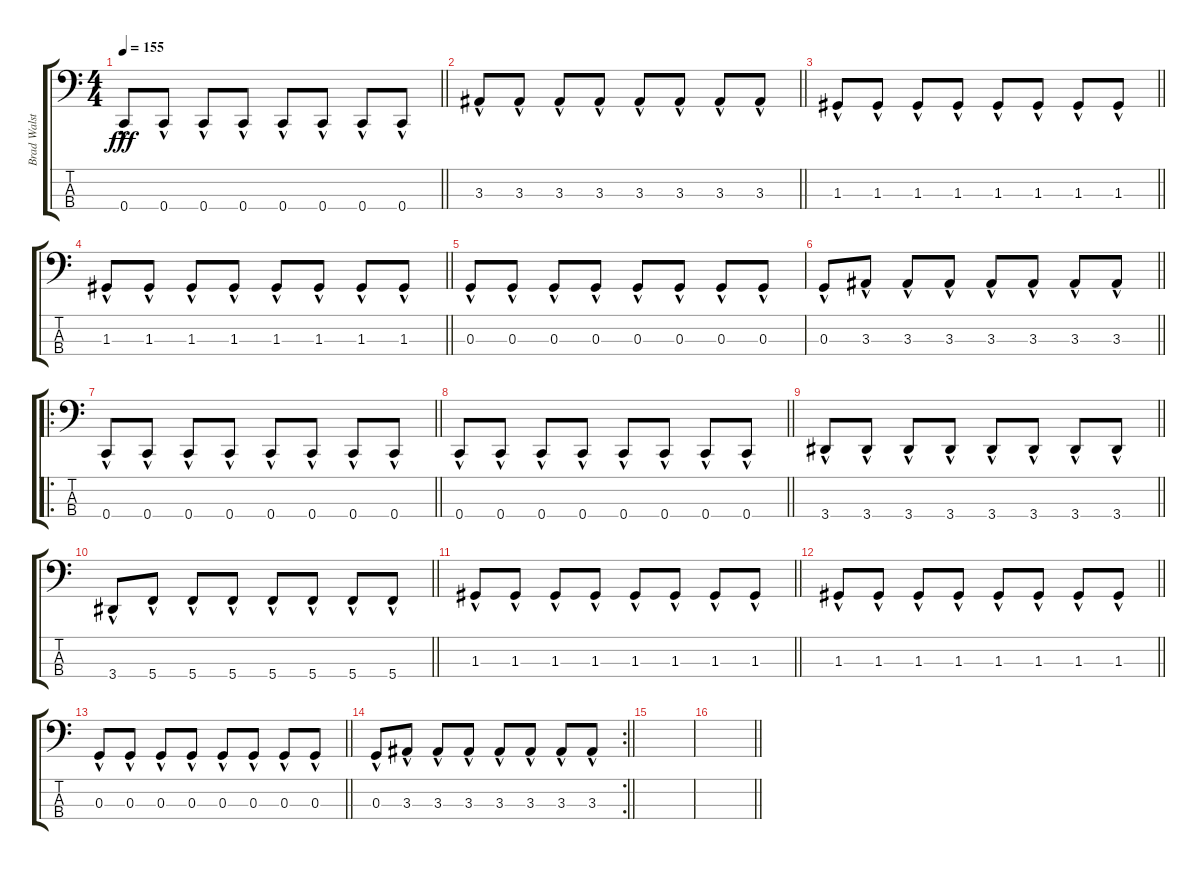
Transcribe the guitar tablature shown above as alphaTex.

\track ("Brad Walst" "Brad Walst") {instrument electricbassfinger}
\staff {score tabs}
\tuning (F2 C2 G1 C1) {hide}
\ts (4 4)
\tempo 155
\clef f4
\barLineRight lightlight
\ks c
0.4{hac}.8{dy fff} 0.4{hac}.8 0.4{hac}.8 0.4{hac}.8 0.4{hac}.8 0.4{hac}.8 0.4{hac}.8 0.4{hac}.8 |
\barLineRight lightlight
3.3{hac}.8 3.3{hac}.8 3.3{hac}.8 3.3{hac}.8 3.3{hac}.8 3.3{hac}.8 3.3{hac}.8 3.3{hac}.8 |
\barLineRight lightlight
1.3{hac}.8 1.3{hac}.8 1.3{hac}.8 1.3{hac}.8 1.3{hac}.8 1.3{hac}.8 1.3{hac}.8 1.3{hac}.8 |
\barLineRight lightlight
1.3{hac}.8 1.3{hac}.8 1.3{hac}.8 1.3{hac}.8 1.3{hac}.8 1.3{hac}.8 1.3{hac}.8 1.3{hac}.8 |
0.3{hac}.8 0.3{hac}.8 0.3{hac}.8 0.3{hac}.8 0.3{hac}.8 0.3{hac}.8 0.3{hac}.8 0.3{hac}.8 |
\barLineRight lightlight
0.3{hac}.8 3.3{hac}.8 3.3{hac}.8 3.3{hac}.8 3.3{hac}.8 3.3{hac}.8 3.3{hac}.8 3.3{hac}.8 |
\ro
\section ("" "")
\barLineRight lightlight
0.4{hac}.8 0.4{hac}.8 0.4{hac}.8 0.4{hac}.8 0.4{hac}.8 0.4{hac}.8 0.4{hac}.8 0.4{hac}.8 |
\barLineRight lightlight
0.4{hac}.8 0.4{hac}.8 0.4{hac}.8 0.4{hac}.8 0.4{hac}.8 0.4{hac}.8 0.4{hac}.8 0.4{hac}.8 |
\barLineRight lightlight
3.4{hac}.8 3.4{hac}.8 3.4{hac}.8 3.4{hac}.8 3.4{hac}.8 3.4{hac}.8 3.4{hac}.8 3.4{hac}.8 |
\barLineRight lightlight
3.4{hac}.8 5.4{hac}.8 5.4{hac}.8 5.4{hac}.8 5.4{hac}.8 5.4{hac}.8 5.4{hac}.8 5.4{hac}.8 |
\barLineRight lightlight
1.3{hac}.8 1.3{hac}.8 1.3{hac}.8 1.3{hac}.8 1.3{hac}.8 1.3{hac}.8 1.3{hac}.8 1.3{hac}.8 |
\barLineRight lightlight
1.3{hac}.8 1.3{hac}.8 1.3{hac}.8 1.3{hac}.8 1.3{hac}.8 1.3{hac}.8 1.3{hac}.8 1.3{hac}.8 |
\barLineRight lightlight
0.3{hac}.8 0.3{hac}.8 0.3{hac}.8 0.3{hac}.8 0.3{hac}.8 0.3{hac}.8 0.3{hac}.8 0.3{hac}.8 |
\rc 2
\barLineRight lightlight
0.3{hac}.8 3.3{hac}.8 3.3{hac}.8 3.3{hac}.8 3.3{hac}.8 3.3{hac}.8 3.3{hac}.8 3.3{hac}.8 |
|
\barLineRight lightlight
